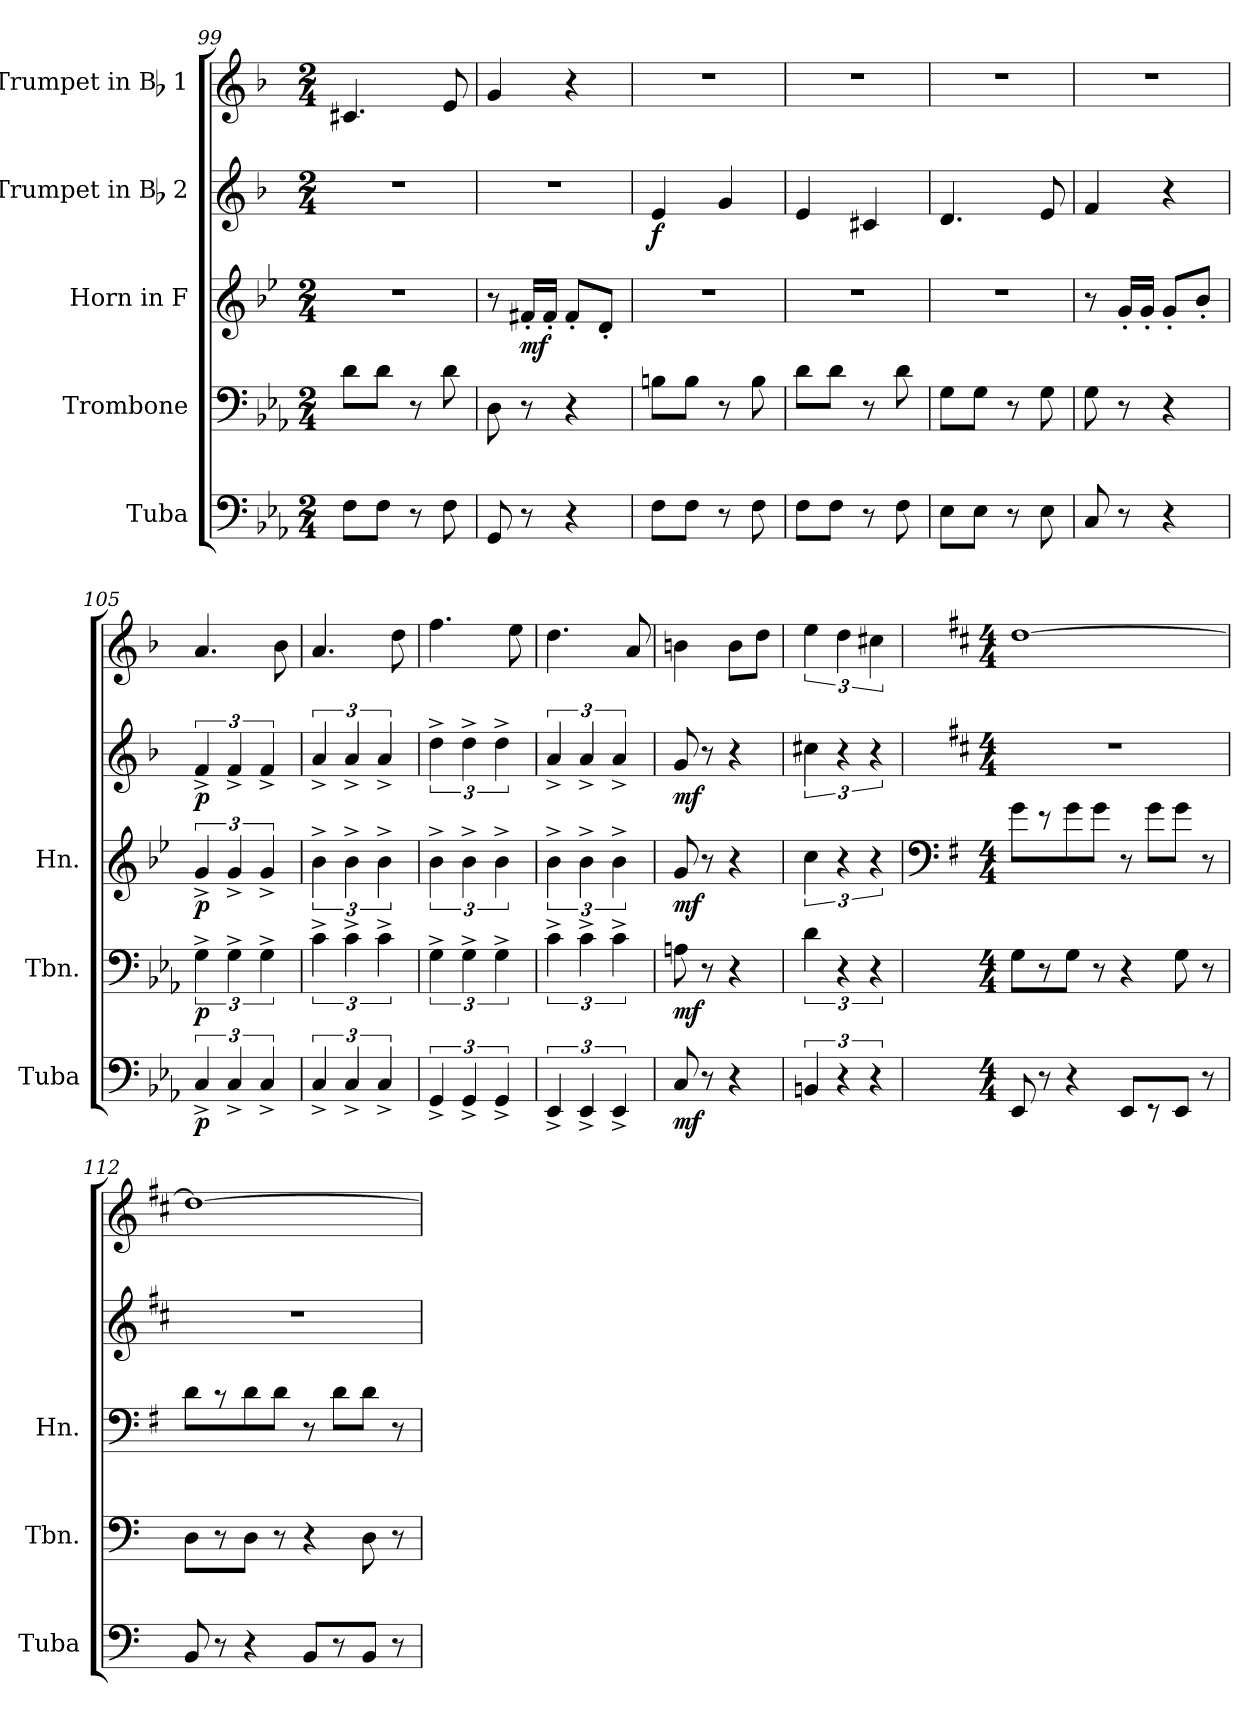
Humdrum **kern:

**kern	**dynam	**kern	**dynam	**kern	**dynam	**kern	**dynam	**kern
*part5	*part5	*part4	*part4	*part3	*part3	*part2	*part2	*part1
*staff5	*staff5	*staff4	*staff4	*staff3	*staff3	*staff2	*staff2	*staff1
*I"Tuba	*	*I"Trombone	*	*I"Horn in F	*	*I"Trumpet in Bb 2	*	*I"Trumpet in Bb 1
*I'Tuba	*	*I'Tbn.	*	*I'Hn.	*	*	*	*
*clefF4	*	*clefF4	*	*clefG2	*	*clefG2	*	*clefG2
*	*	*	*	*ITrd4c7	*	*ITrd1c2	*	*ITrd1c2
*k[b-e-a-]	*	*k[b-e-a-]	*	*k[b-e-a-]	*	*k[b-e-a-]	*	*k[b-e-a-]
*c:	*	*c:	*	*c:	*	*c:	*	*c:
*M2/4	*	*M2/4	*	*M2/4	*	*M2/4	*	*M2/4
=99	=99	=99	=99	=99	=99	=99	=99	=99
8F\L	.	8d\L	.	2r	.	2r	.	4.Bn/
8F\J	.	8d\J	.	.	.	.	.	.
8r	.	8r	.	.	.	.	.	.
8F\	.	8d\	.	.	.	.	.	8d/
=100	=100	=100	=100	=100	=100	=100	=100	=100
8GG/	.	8D\	.	8r	.	2r	.	4f/
!	!	!	!	!	!LO:DY:b	!	!	!
8r	.	8r	.	16Bn'</LL	mf	.	.	.
.	.	.	.	16B'</JJ	.	.	.	.
4r	.	4r	.	8B'</L	.	.	.	4r
.	.	.	.	8G'</J	.	.	.	.
!!LO:LB:g=z
=101	=101	=101	=101	=101	=101	=101	=101	=101
!	!	!	!	!	!	!	!LO:DY:b	!
8F\L	.	8Bn\L	.	2r	.	4d/	f	2r
8F\J	.	8B\J	.	.	.	.	.	.
8r	.	8r	.	.	.	4f/	.	.
8F\	.	8B\	.	.	.	.	.	.
=102	=102	=102	=102	=102	=102	=102	=102	=102
8F\L	.	8d\L	.	2r	.	4d/	.	2r
8F\J	.	8d\J	.	.	.	.	.	.
8r	.	8r	.	.	.	4Bn/	.	.
8F\	.	8d\	.	.	.	.	.	.
=103	=103	=103	=103	=103	=103	=103	=103	=103
8E-\L	.	8G\L	.	2r	.	4.c/	.	2r
8E-\J	.	8G\J	.	.	.	.	.	.
8r	.	8r	.	.	.	.	.	.
8E-\	.	8G\	.	.	.	8d/	.	.
=104	=104	=104	=104	=104	=104	=104	=104	=104
8C/	.	8G\	.	8r	.	4e-/	.	2r
8r	.	8r	.	16c'</LL	.	.	.	.
.	.	.	.	16c'</JJ	.	.	.	.
4r	.	4r	.	8c'</L	.	4r	.	.
.	.	.	.	8e-'</J	.	.	.	.
=105	=105	=105	=105	=105	=105	=105	=105	=105
!	!LO:DY:b	!	!LO:DY:b	!	!LO:DY:b	!	!LO:DY:b	!
6C^</	p	6G^>\	p	6c^</	p	6e-^</	p	4.g/
6C^</	.	6G^>\	.	6c^</	.	6e-^</	.	.
6C^</	.	6G^>\	.	6c^</	.	6e-^</	.	.
.	.	.	.	.	.	.	.	8a-\
=106	=106	=106	=106	=106	=106	=106	=106	=106
6C^</	.	6c^>\	.	6e-^<\	.	6g^</	.	4.g/
6C^</	.	6c^>\	.	6e-^<\	.	6g^</	.	.
6C^</	.	6c^>\	.	6e-^<\	.	6g^</	.	.
.	.	.	.	.	.	.	.	8cc\
=107	=107	=107	=107	=107	=107	=107	=107	=107
6GG^</	.	6G^>\	.	6e-^<\	.	6cc^>\	.	4.ee-\
6GG^</	.	6G^>\	.	6e-^<\	.	6cc^>\	.	.
6GG^</	.	6G^>\	.	6e-^<\	.	6cc^>\	.	.
.	.	.	.	.	.	.	.	8dd\
=108	=108	=108	=108	=108	=108	=108	=108	=108
6EE-^</	.	6c^>\	.	6e-^<\	.	6g^</	.	4.cc\
6EE-^</	.	6c^>\	.	6e-^<\	.	6g^</	.	.
6EE-^</	.	6c^>\	.	6e-^<\	.	6g^</	.	.
.	.	.	.	.	.	.	.	8g/
!!LO:PB:g=z
=109	=109	=109	=109	=109	=109	=109	=109	=109
!	!LO:DY:b	!	!LO:DY:b	!	!LO:DY:b	!	!LO:DY:b	!
8C/	mf	8An\	mf	8c/	mf	8f/	mf	4an\
8r	.	8r	.	8r	.	8r	.	.
4r	.	4r	.	4r	.	4r	.	8a\L
.	.	.	.	.	.	.	.	8cc\J
=110	=110	=110	=110	=110	=110	=110	=110	=110
6BBn/	.	6d\	.	6f\	.	6bn\	.	6dd\
6r	.	6r	.	6r	.	6r	.	6cc\
6r	.	6r	.	6r	.	6r	.	6bn\
=111	=111	=111	=111	=111	=111	=111	=111	=111
*	*	*	*	*clefF4	*	*	*	*
*k[]	*	*k[]	*	*k[]	*	*k[]	*	*k[]
*C:	*	*C:	*	*C:	*	*C:	*	*C:
*M4/4	*	*M4/4	*	*M4/4	*	*M4/4	*	*M4/4
8EE/	.	8G\L	.	8c\L	.	1r	.	[1cc
8r	.	8r	.	8r	.	.	.	.
4r	.	8G\J	.	8c\	.	.	.	.
.	.	8r	.	8c\J	.	.	.	.
8EE/L	.	4r	.	8r	.	.	.	.
8r	.	.	.	8c\L	.	.	.	.
8EE/J	.	8G\	.	8c\J	.	.	.	.
8r	.	8r	.	8r	.	.	.	.
=112	=112	=112	=112	=112	=112	=112	=112	=112
8BB/	.	8D\L	.	8G\L	.	1r	.	1cc_
8r	.	8r	.	8r	.	.	.	.
4r	.	8D\J	.	8G\	.	.	.	.
.	.	8r	.	8G\J	.	.	.	.
8BB/L	.	4r	.	8r	.	.	.	.
8r	.	.	.	8G\L	.	.	.	.
8BB/J	.	8D\	.	8G\J	.	.	.	.
8r	.	8r	.	8r	.	.	.	.
=	=	=	=	=	=	=	=	=
*-	*-	*-	*-	*-	*-	*-	*-	*-
